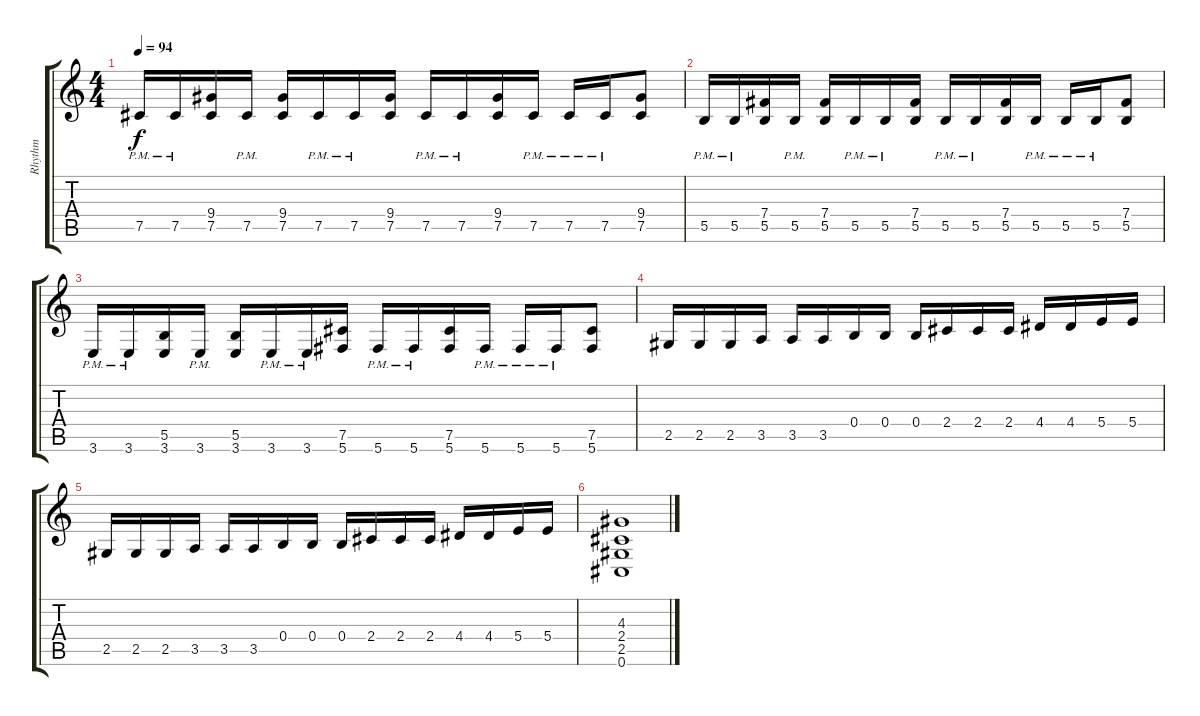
\track ("Rhythm" "Rhythm") {instrument distortionguitar}
\staff {score tabs}
\tuning (Db4 Ab3 E3 B2 Gb2 Db2) {hide}
\ts (4 4)
\tempo 94
\clef g2
\ks c
7.5{pm}.16{dy f} 7.5{pm}.16 (9.4 7.5).16 7.5{pm}.16 (9.4 7.5).16 7.5{pm}.16 7.5{pm}.16 (9.4 7.5).16 7.5{pm}.16 7.5{pm}.16 (9.4 7.5).16 7.5{pm}.16 7.5{pm}.16 7.5{pm}.16 (9.4 7.5).8 |
5.5{pm}.16 5.5{pm}.16 (7.4 5.5).16 5.5{pm}.16 (7.4 5.5).16 5.5{pm}.16 5.5{pm}.16 (7.4 5.5).16 5.5{pm}.16 5.5{pm}.16 (7.4 5.5).16 5.5{pm}.16 5.5{pm}.16 5.5{pm}.16 (7.4 5.5).8 |
3.6{pm}.16 3.6{pm}.16 (5.5 3.6).16 3.6{pm}.16 (5.5 3.6).16 3.6{pm}.16 3.6{pm}.16 (7.5 5.6).16 5.6{pm}.16 5.6{pm}.16 (7.5 5.6).16 5.6{pm}.16 5.6{pm}.16 5.6{pm}.16 (7.5 5.6).8 |
2.5.16 2.5.16 2.5.16 3.5.16 3.5.16 3.5.16 0.4.16 0.4.16 0.4.16 2.4.16 2.4.16 2.4.16 4.4.16 4.4.16 5.4.16 5.4.16 |
2.5.16 2.5.16 2.5.16 3.5.16 3.5.16 3.5.16 0.4.16 0.4.16 0.4.16 2.4.16 2.4.16 2.4.16 4.4.16 4.4.16 5.4.16 5.4.16 |
(4.3 2.4 2.5 0.6).1
